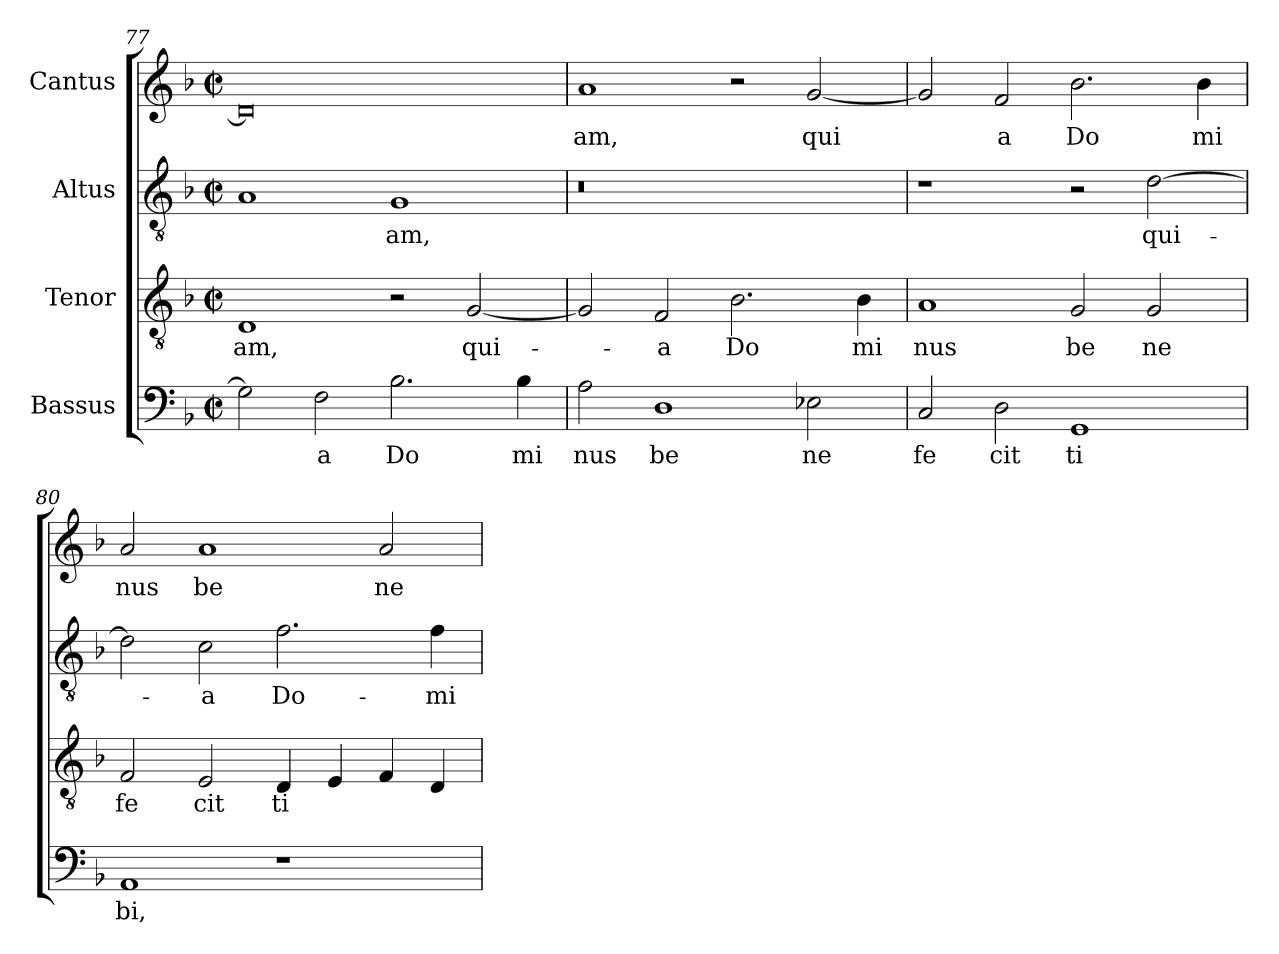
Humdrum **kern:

**kern	**text	**kern	**text	**kern	**text	**kern	**text
*part4	*part4	*part3	*part3	*part2	*part2	*part1	*part1
*staff4	*staff4	*staff3	*staff3	*staff2	*staff2	*staff1	*staff1
*I"Bassus	*	*I"Tenor	*	*I"Altus	*	*I"Cantus	*
*clefF4	*	*clefGv2	*	*clefGv2	*	*clefG2	*
*k[b-]	*	*k[b-]	*	*k[b-]	*	*k[b-]	*
*F:	*	*F:	*	*F:	*	*F:	*
*M2/2	*	*M2/2	*	*M2/2	*	*M2/2	*
*met(c|)	*	*met(c|)	*	*met(c|)	*	*met(c|)	*
=77	=77	=77	=77	=77	=77	=77	=77
!	!	!	!LO:LY:b:cj	!	!	!	!
2G\]	.	1D	-am,	1A	.	0d]	.
!	!LO:LY:b:cj	!	!	!	!	!	!
2F\	a	.	.	.	.	.	.
!	!LO:LY:b:cj	!	!	!	!LO:LY:b:cj	!	!
2.B-\	Do	2r	.	1G	am,	.	.
!	!	!	!LO:LY:b	!	!	!	!
.	.	[>2G/	qui-	.	.	.	.
!	!LO:LY:b:cj	!	!	!	!	!	!
4B-\	mi	.	.	.	.	.	.
!!LO:PB:g=z
=78	=78	=78	=78	=78	=78	=78	=78
!	!LO:LY:b:cj	!	!	!	!	!	!LO:LY:b:cj
2A\	nus	2G/]	.	0r	.	1a	-am,
!	!LO:LY:b:cj	!	!LO:LY:b:cj	!	!	!	!
1D	be	2F/	-a	.	.	.	.
!	!	!	!LO:LY:b:cj	!	!	!	!
.	.	2.B-\	Do	.	.	2r	.
!	!LO:LY:b:cj	!	!	!	!	!	!LO:LY:b
2E-X\	ne	.	.	.	.	[<2g/	qui
!	!	!	!LO:LY:b:cj	!	!	!	!
.	.	4B-\	mi	.	.	.	.
=79	=79	=79	=79	=79	=79	=79	=79
!	!LO:LY:b:cj	!	!LO:LY:b:cj	!	!	!	!
2C/	fe	1A	nus	1r	.	2g/]	.
!	!LO:LY:b:cj	!	!	!	!	!	!LO:LY:b:cj
2D\	cit	.	.	.	.	2f/	a
!	!LO:LY:b:cj	!	!LO:LY:b:cj	!	!	!	!LO:LY:b:cj
1GG	ti	2G/	be	2r	.	2.b-\	Do
!	!	!	!LO:LY:b:cj	!	!LO:LY:b	!	!
.	.	2G/	ne	[>2d\	qui-	.	.
!	!	!	!	!	!	!	!LO:LY:b:cj
.	.	.	.	.	.	4b-\	mi
=80	=80	=80	=80	=80	=80	=80	=80
!	!LO:LY:b:cj	!	!LO:LY:b:cj	!	!	!	!LO:LY:b:cj
1AA	bi,	2F/	fe	2d\]	.	2a/	nus
!	!	!	!LO:LY:b:cj	!	!LO:LY:b:cj	!	!LO:LY:b:cj
.	.	2E/	cit	2c\	-a	1a	be
!	!	!	!LO:LY:b:cj	!	!LO:LY:b:cj	!	!
1r	.	4D/	ti	2.f\	Do-	.	.
.	.	4E/	.	.	.	.	.
!	!	!	!	!	!	!	!LO:LY:b:cj
.	.	4F/	.	.	.	2a/	ne
!	!	!	!	!	!LO:LY:b:cj	!	!
.	.	4D/	.	4f\	-mi-	.	.
=	=	=	=	=	=	=	=
*-	*-	*-	*-	*-	*-	*-	*-
